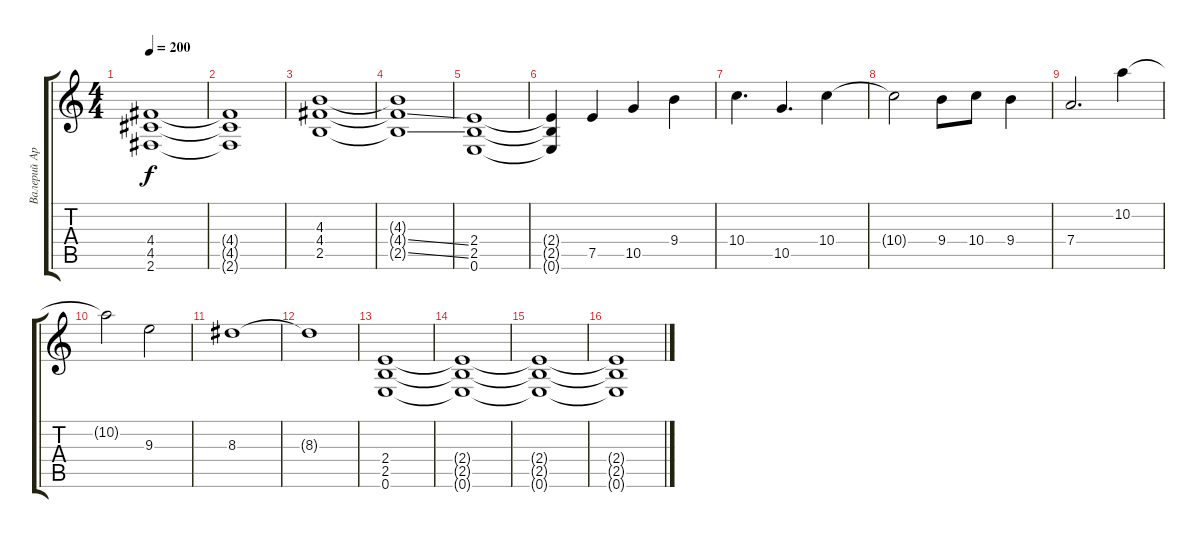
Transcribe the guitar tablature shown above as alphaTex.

\track ("Валерий Аркадин" "Валерий Ар") {instrument distortionguitar}
\staff {score tabs}
\tuning (E4 B3 G3 D3 A2 E2) {hide}
\ts (4 4)
\tempo 200
\clef g2
\ks c
(4.4 4.5 2.6).1{dy f} |
(4.4{t} 4.5{t} 2.6{t}).1 |
(4.3 4.4 2.5).1 |
(4.3{t} 4.4{ss t} 2.5{ss t}).1 |
(2.4 2.5 0.6).1{volume 13} |
(2.4{t} 2.5{t} 0.6{t}).4 7.5.4 10.5.4 9.4.4 |
10.4.4{d} 10.5.4{d} 10.4.4 |
10.4{t}.2 9.4.8 10.4.8 9.4.4 |
7.4.2{d} 10.2.4 |
10.2{t}.2 9.3.2 |
8.3.1 |
8.3{t}.1 |
(2.4 2.5 0.6).1 |
(2.4{t} 2.5{t} 0.6{t}).1 |
(2.4{t} 2.5{t} 0.6{t}).1 |
(2.4{t} 2.5{t} 0.6{t}).1
